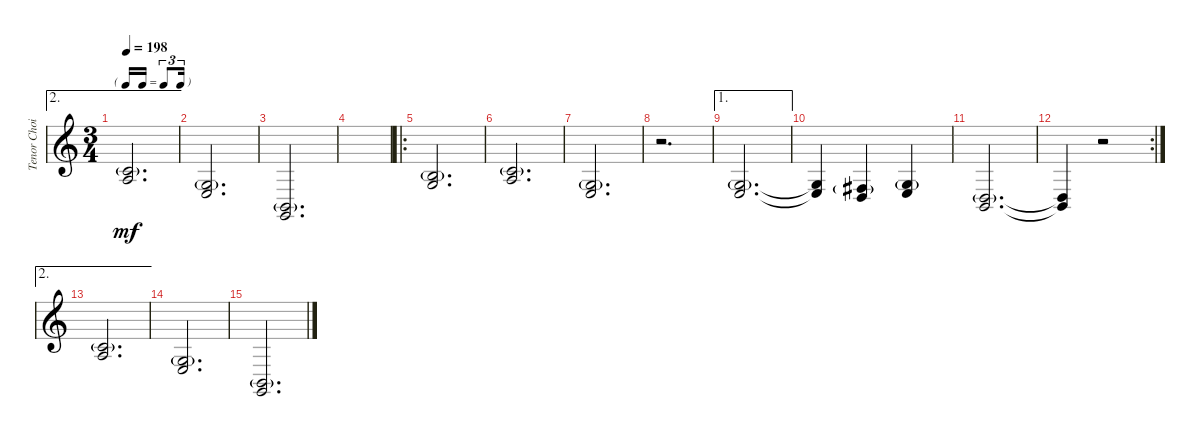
\track ("Tenor Choir" "Tenor Choi") {instrument choiraahs}
\staff {score}
\tuning (E4 B3 G3 D3 A2 E2 B1) {hide}
\ae 2
\ts (3 4)
\tf triplet16th
\tempo 198
\clef g2
\ks c
(1.2{g} 2.3).2{d dy mf} |
(0.3{g} 2.4).2{d} |
(2.5{g} 3.6).2{d} |
|
\ro
(0.2{g} 0.3).2{d} |
(1.2{g} 2.3).2{d} |
(0.3{g} 2.4).2{d} |
r.2{d} |
\ae 1
(0.3{g} 2.4).2{d} |
(0.3{t} 2.4{t}).4 (0.4 9.5{g}).4 (0.3{g} 2.4).4 |
(0.4{g} 2.5).2{d} |
\rc 2
(0.4{t} 2.5{t}).4 r.2 |
\ae 2
(1.2{g} 2.3).2{d} |
(0.3{g} 2.4).2{d} |
(2.5{g} 3.6).2{d}
